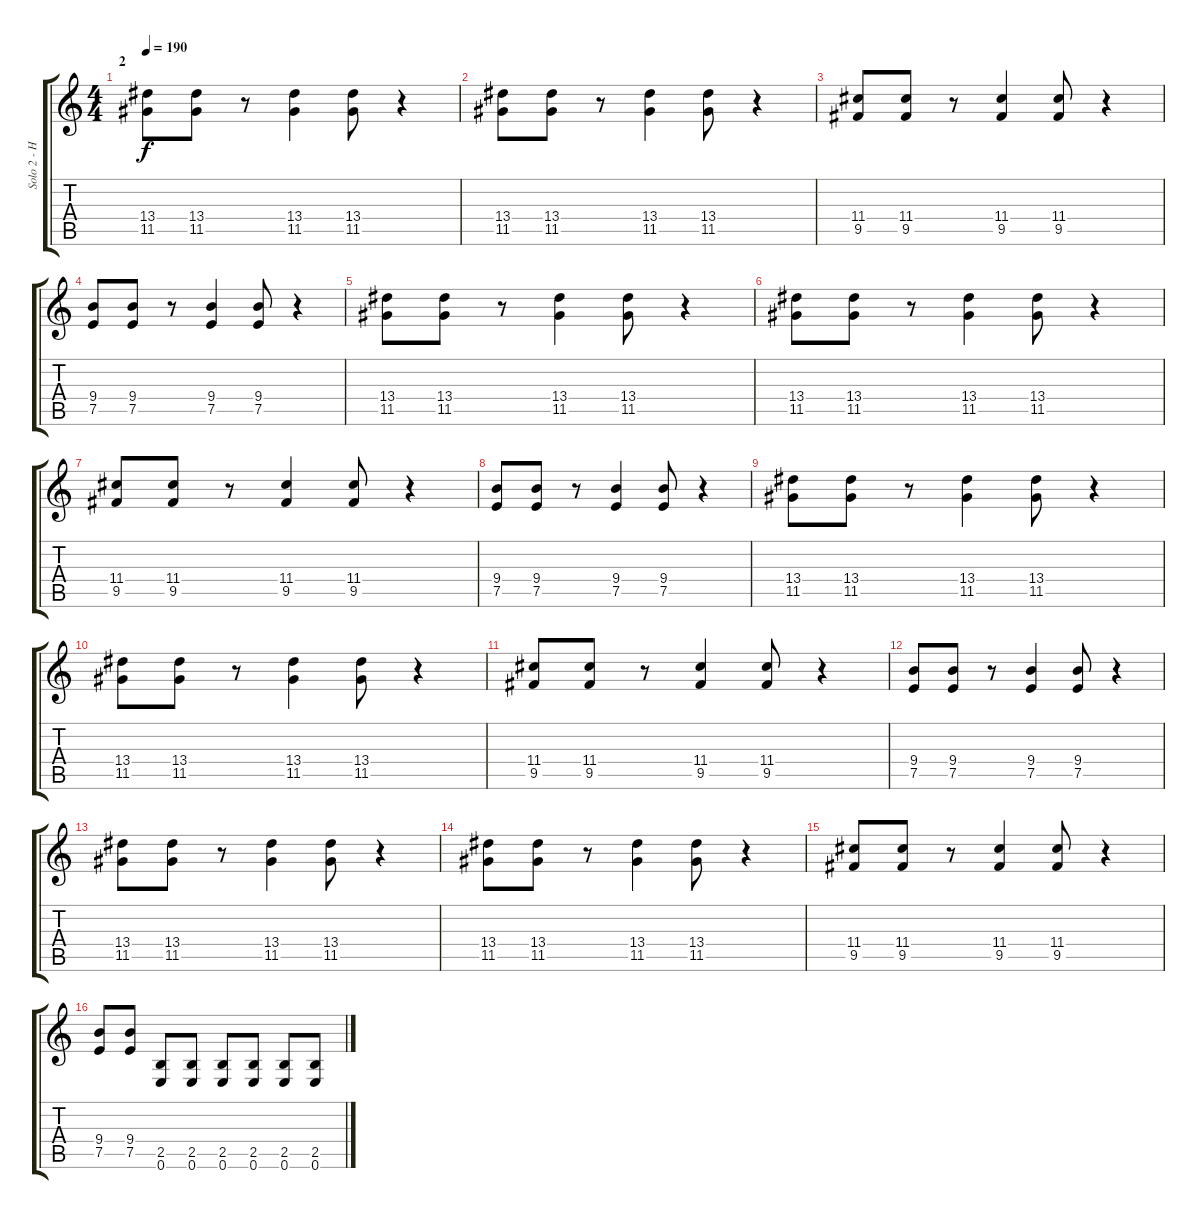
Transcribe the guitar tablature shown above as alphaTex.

\track ("Solo 2 - HV Potapi4" "Solo 2 - H") {instrument overdrivenguitar}
\staff {score tabs}
\tuning (E4 B3 G3 D3 A2 E2) {hide}
\ts (4 4)
\section ("" "2")
\tempo 190
\clef g2
\ks c
(13.4 11.5).8{dy f} (13.4 11.5).8 r.8 (13.4 11.5).4 (13.4 11.5).8 r.4 |
(13.4 11.5).8 (13.4 11.5).8 r.8 (13.4 11.5).4 (13.4 11.5).8 r.4 |
(11.4 9.5).8 (11.4 9.5).8 r.8 (11.4 9.5).4 (11.4 9.5).8 r.4 |
(9.4 7.5).8 (9.4 7.5).8 r.8 (9.4 7.5).4 (9.4 7.5).8 r.4 |
(13.4 11.5).8 (13.4 11.5).8 r.8 (13.4 11.5).4 (13.4 11.5).8 r.4 |
(13.4 11.5).8 (13.4 11.5).8 r.8 (13.4 11.5).4 (13.4 11.5).8 r.4 |
(11.4 9.5).8 (11.4 9.5).8 r.8 (11.4 9.5).4 (11.4 9.5).8 r.4 |
(9.4 7.5).8 (9.4 7.5).8 r.8 (9.4 7.5).4 (9.4 7.5).8 r.4 |
(13.4 11.5).8 (13.4 11.5).8 r.8 (13.4 11.5).4 (13.4 11.5).8 r.4 |
(13.4 11.5).8 (13.4 11.5).8 r.8 (13.4 11.5).4 (13.4 11.5).8 r.4 |
(11.4 9.5).8 (11.4 9.5).8 r.8 (11.4 9.5).4 (11.4 9.5).8 r.4 |
(9.4 7.5).8 (9.4 7.5).8 r.8 (9.4 7.5).4 (9.4 7.5).8 r.4 |
(13.4 11.5).8 (13.4 11.5).8 r.8 (13.4 11.5).4 (13.4 11.5).8 r.4 |
(13.4 11.5).8 (13.4 11.5).8 r.8 (13.4 11.5).4 (13.4 11.5).8 r.4 |
(11.4 9.5).8 (11.4 9.5).8 r.8 (11.4 9.5).4 (11.4 9.5).8 r.4 |
(9.4 7.5).8 (9.4 7.5).8 (2.5 0.6).8 (2.5 0.6).8 (2.5 0.6).8 (2.5 0.6).8 (2.5 0.6).8 (2.5 0.6).8
